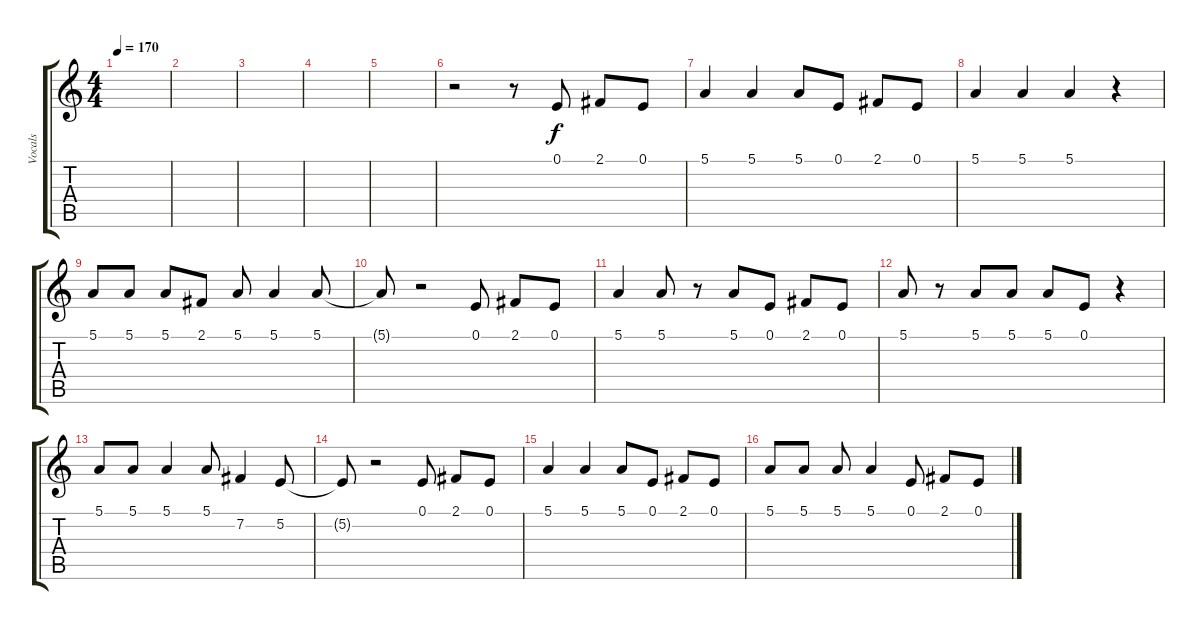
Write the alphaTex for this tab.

\track ("Vocals" "Vocals") {instrument lead6voice}
\staff {score tabs}
\tuning (E4 B3 G3 D3 A2 E2) {hide}
\ts (4 4)
\tempo 170
\clef g2
\ks c
|
|
|
|
|
r.2 r.8 0.1.8 2.1.8 0.1.8 |
5.1.4 5.1.4 5.1.8 0.1.8 2.1.8 0.1.8 |
5.1.4 5.1.4 5.1.4 r.4 |
5.1.8 5.1.8 5.1.8 2.1.8 5.1.8 5.1.4 5.1.8 |
5.1{t}.8 r.2 0.1.8 2.1.8 0.1.8 |
5.1.4 5.1.8 r.8 5.1.8 0.1.8 2.1.8 0.1.8 |
5.1.8 r.8 5.1.8 5.1.8 5.1.8 0.1.8 r.4 |
5.1.8 5.1.8 5.1.4 5.1.8 7.2.4 5.2.8 |
5.2{t}.8 r.2 0.1.8 2.1.8 0.1.8 |
5.1.4 5.1.4 5.1.8 0.1.8 2.1.8 0.1.8 |
5.1.8 5.1.8 5.1.8 5.1.4 0.1.8 2.1.8 0.1.8
